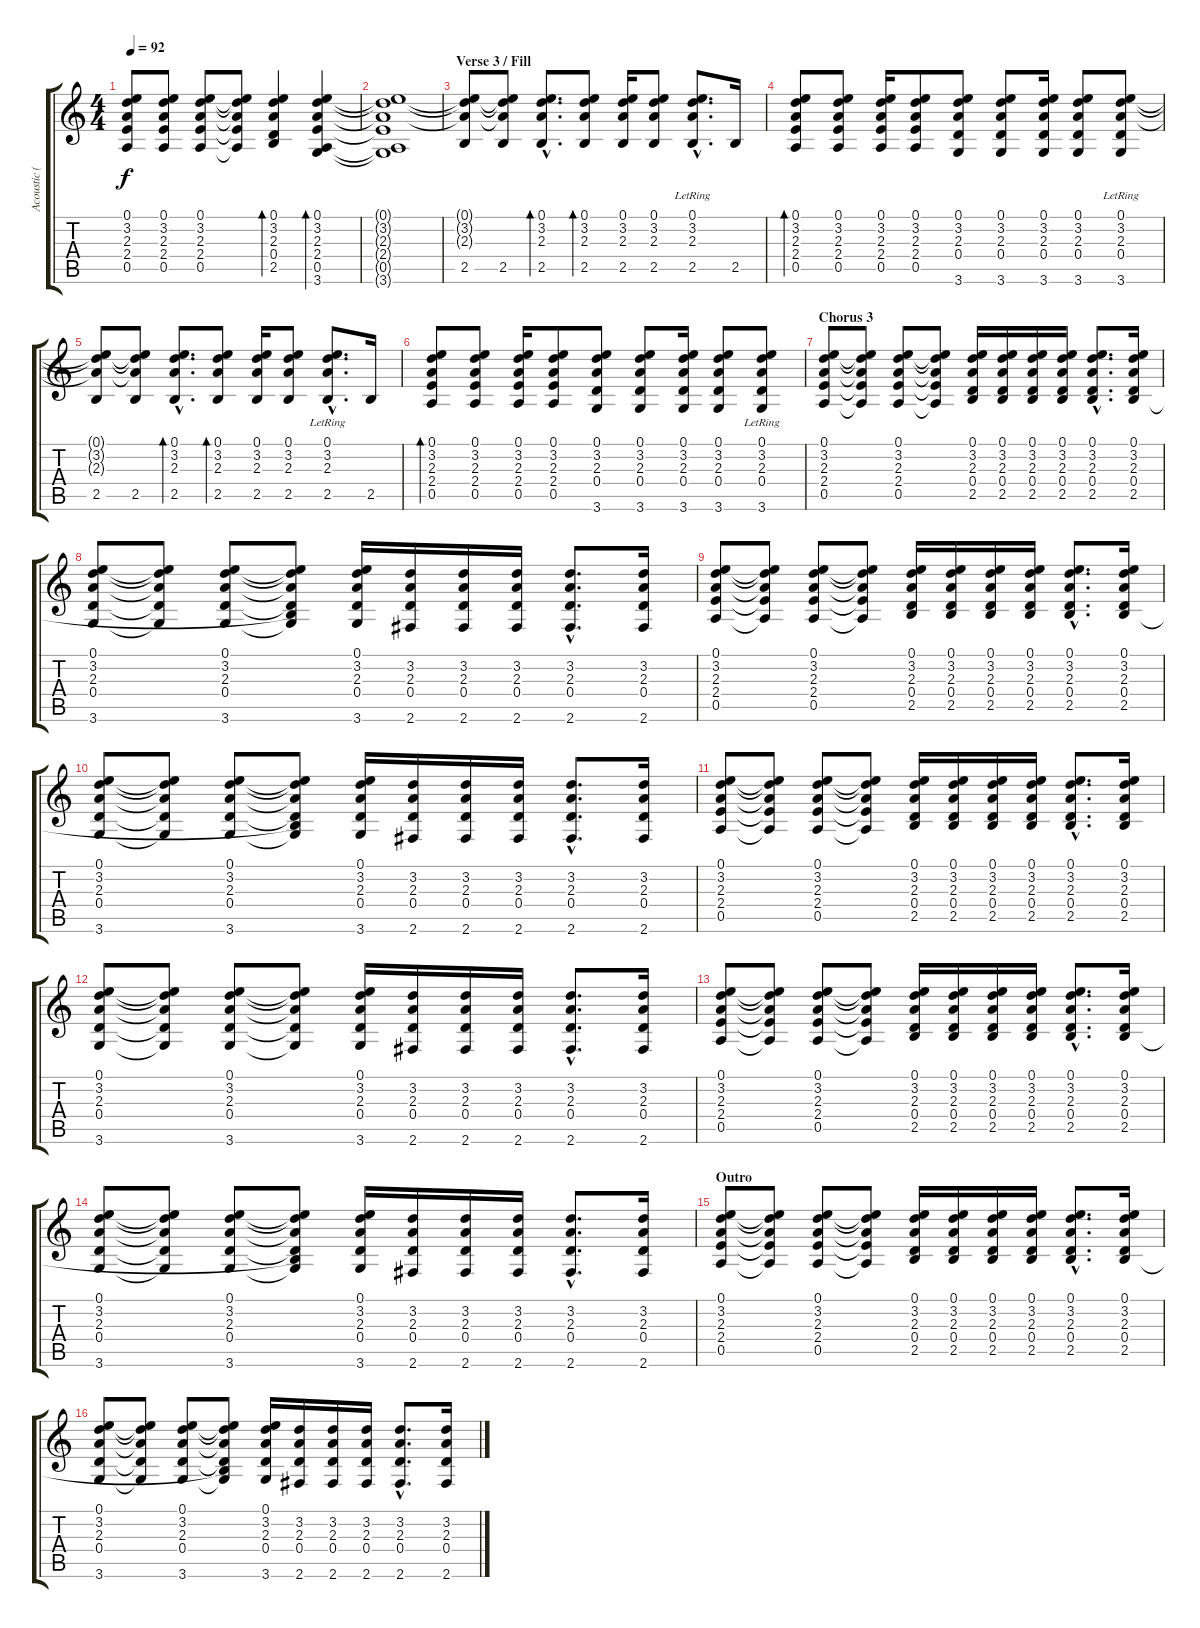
\track ("Acoustic (Guitar 1)" "Acoustic (") {instrument acousticguitarsteel}
\staff {score tabs}
\tuning (E4 B3 G3 D3 A2 E2) {hide}
\ts (4 4)
\tempo 92
\clef g2
\ks c
(0.1 3.2 2.3 2.4 0.5).8{dy f} (0.1 3.2 2.3 2.4 0.5).8 (0.1 3.2 2.3 2.4 0.5).8 (0.1{t} 3.2{t} 2.3{t} 2.4{t} 0.5{t}).8 (0.1 3.2 2.3 0.4 2.5).4{bd 240} (0.1 3.2 2.3 2.4 0.5 3.6).4{bd 240} |
(0.1{t} 3.2{t} 2.3{t} 2.4{t} 0.5{t} 3.6{t}).1 |
\section ("" "Verse 3 / Fill")
(0.1{t} 3.2{t} 2.3{t} 2.5).8 (0.1{t} 3.2{t} 2.3{t} 2.5).8 (0.1{hac} 3.2{hac} 2.3{hac} 2.5{hac}).8{d bd 60} (0.1 3.2 2.3 2.5).8{bd 60} (0.1 3.2 2.3 2.5).16 (0.1 3.2 2.3 2.5).8 (0.1{hac lr} 3.2{hac lr} 2.3{hac lr} 2.5{hac}).8{d} 2.5.16 |
(0.1 3.2 2.3 2.4 0.5).8{bd 60} (0.1 3.2 2.3 2.4 0.5).8 (0.1 3.2 2.3 2.4 0.5).16 (0.1 3.2 2.3 2.4 0.5).8 (0.1 3.2 2.3 0.4 3.6).8 (0.1 3.2 2.3 0.4 3.6).8 (0.1 3.2 2.3 0.4 3.6).16 (0.1 3.2 2.3 0.4 3.6).8 (0.1{lr} 3.2{lr} 2.3{lr} 0.4{lr} 3.6).8 |
(0.1{t} 3.2{t} 2.3{t} 2.5).8 (0.1{t} 3.2{t} 2.3{t} 2.5).8 (0.1{hac} 3.2{hac} 2.3{hac} 2.5{hac}).8{d bd 60} (0.1 3.2 2.3 2.5).8{bd 60} (0.1 3.2 2.3 2.5).16 (0.1 3.2 2.3 2.5).8 (0.1{hac lr} 3.2{hac lr} 2.3{hac lr} 2.5{hac}).8{d} 2.5.16 |
(0.1 3.2 2.3 2.4 0.5).8{bd 60} (0.1 3.2 2.3 2.4 0.5).8 (0.1 3.2 2.3 2.4 0.5).16 (0.1 3.2 2.3 2.4 0.5).8 (0.1 3.2 2.3 0.4 3.6).8 (0.1 3.2 2.3 0.4 3.6).8 (0.1 3.2 2.3 0.4 3.6).16 (0.1 3.2 2.3 0.4 3.6).8 (0.1{lr} 3.2{lr} 2.3{lr} 0.4{lr} 3.6).8 |
\section ("" "Chorus 3")
(0.1 3.2 2.3 2.4 0.5).8 (0.1{t} 3.2{t} 2.3{t} 2.4{t} 0.5{t}).8 (0.1 3.2 2.3 2.4 0.5).8 (0.1{t} 3.2{t} 2.3{t} 2.4{t} 0.5{t}).8 (0.1 3.2 2.3 0.4 2.5).16 (0.1 3.2 2.3 0.4 2.5).16 (0.1 3.2 2.3 0.4 2.5).16 (0.1 3.2 2.3 0.4 2.5).16 (0.1{hac} 3.2{hac} 2.3{hac} 0.4{hac} 2.5{hac}).8{d} (0.1 3.2 2.3 0.4 2.5).16 |
(0.1 3.2 2.3 0.4 3.6).8 (0.1{t} 3.2{t} 2.3{t} 0.4{t} 3.6{t}).8 (0.1 3.2 2.3 0.4 3.6).8 (0.1{t} 3.2{t} 2.3{t} 0.4{t} 2.5{t} 3.6{t}).8 (0.1 3.2 2.3 0.4 3.6).16 (3.2 2.3 0.4 2.6).16 (3.2 2.3 0.4 2.6).16 (3.2 2.3 0.4 2.6).16 (3.2{hac} 2.3{hac} 0.4{hac} 2.6{hac}).8{d} (3.2 2.3 0.4 2.6).16 |
(0.1 3.2 2.3 2.4 0.5).8 (0.1{t} 3.2{t} 2.3{t} 2.4{t} 0.5{t}).8 (0.1 3.2 2.3 2.4 0.5).8 (0.1{t} 3.2{t} 2.3{t} 2.4{t} 0.5{t}).8 (0.1 3.2 2.3 0.4 2.5).16 (0.1 3.2 2.3 0.4 2.5).16 (0.1 3.2 2.3 0.4 2.5).16 (0.1 3.2 2.3 0.4 2.5).16 (0.1{hac} 3.2{hac} 2.3{hac} 0.4{hac} 2.5{hac}).8{d} (0.1 3.2 2.3 0.4 2.5).16 |
(0.1 3.2 2.3 0.4 3.6).8 (0.1{t} 3.2{t} 2.3{t} 0.4{t} 3.6{t}).8 (0.1 3.2 2.3 0.4 3.6).8 (0.1{t} 3.2{t} 2.3{t} 0.4{t} 2.5{t} 3.6{t}).8 (0.1 3.2 2.3 0.4 3.6).16 (3.2 2.3 0.4 2.6).16 (3.2 2.3 0.4 2.6).16 (3.2 2.3 0.4 2.6).16 (3.2{hac} 2.3{hac} 0.4{hac} 2.6{hac}).8{d} (3.2 2.3 0.4 2.6).16 |
(0.1 3.2 2.3 2.4 0.5).8 (0.1{t} 3.2{t} 2.3{t} 2.4{t} 0.5{t}).8 (0.1 3.2 2.3 2.4 0.5).8 (0.1{t} 3.2{t} 2.3{t} 2.4{t} 0.5{t}).8 (0.1 3.2 2.3 0.4 2.5).16 (0.1 3.2 2.3 0.4 2.5).16 (0.1 3.2 2.3 0.4 2.5).16 (0.1 3.2 2.3 0.4 2.5).16 (0.1{hac} 3.2{hac} 2.3{hac} 0.4{hac} 2.5{hac}).8{d} (0.1 3.2 2.3 0.4 2.5).16 |
(0.1 3.2 2.3 0.4 3.6).8 (0.1{t} 3.2{t} 2.3{t} 0.4{t} 3.6{t}).8 (0.1 3.2 2.3 0.4 3.6).8 (0.1{t} 3.2{t} 2.3{t} 0.4{t} 3.6{t}).8 (0.1 3.2 2.3 0.4 3.6).16 (3.2 2.3 0.4 2.6).16 (3.2 2.3 0.4 2.6).16 (3.2 2.3 0.4 2.6).16 (3.2{hac} 2.3{hac} 0.4{hac} 2.6{hac}).8{d} (3.2 2.3 0.4 2.6).16 |
(0.1 3.2 2.3 2.4 0.5).8 (0.1{t} 3.2{t} 2.3{t} 2.4{t} 0.5{t}).8 (0.1 3.2 2.3 2.4 0.5).8 (0.1{t} 3.2{t} 2.3{t} 2.4{t} 0.5{t}).8 (0.1 3.2 2.3 0.4 2.5).16 (0.1 3.2 2.3 0.4 2.5).16 (0.1 3.2 2.3 0.4 2.5).16 (0.1 3.2 2.3 0.4 2.5).16 (0.1{hac} 3.2{hac} 2.3{hac} 0.4{hac} 2.5{hac}).8{d} (0.1 3.2 2.3 0.4 2.5).16 |
(0.1 3.2 2.3 0.4 3.6).8 (0.1{t} 3.2{t} 2.3{t} 0.4{t} 3.6{t}).8 (0.1 3.2 2.3 0.4 3.6).8 (0.1{t} 3.2{t} 2.3{t} 0.4{t} 2.5{t} 3.6{t}).8 (0.1 3.2 2.3 0.4 3.6).16 (3.2 2.3 0.4 2.6).16 (3.2 2.3 0.4 2.6).16 (3.2 2.3 0.4 2.6).16 (3.2{hac} 2.3{hac} 0.4{hac} 2.6{hac}).8{d} (3.2 2.3 0.4 2.6).16 |
\section ("" "Outro")
(0.1 3.2 2.3 2.4 0.5).8 (0.1{t} 3.2{t} 2.3{t} 2.4{t} 0.5{t}).8 (0.1 3.2 2.3 2.4 0.5).8 (0.1{t} 3.2{t} 2.3{t} 2.4{t} 0.5{t}).8 (0.1 3.2 2.3 0.4 2.5).16 (0.1 3.2 2.3 0.4 2.5).16 (0.1 3.2 2.3 0.4 2.5).16 (0.1 3.2 2.3 0.4 2.5).16 (0.1{hac} 3.2{hac} 2.3{hac} 0.4{hac} 2.5{hac}).8{d} (0.1 3.2 2.3 0.4 2.5).16 |
(0.1 3.2 2.3 0.4 3.6).8 (0.1{t} 3.2{t} 2.3{t} 0.4{t} 3.6{t}).8 (0.1 3.2 2.3 0.4 3.6).8 (0.1{t} 3.2{t} 2.3{t} 0.4{t} 2.5{t} 3.6{t}).8 (0.1 3.2 2.3 0.4 3.6).16 (3.2 2.3 0.4 2.6).16 (3.2 2.3 0.4 2.6).16 (3.2 2.3 0.4 2.6).16 (3.2{hac} 2.3{hac} 0.4{hac} 2.6{hac}).8{d} (3.2 2.3 0.4 2.6).16
